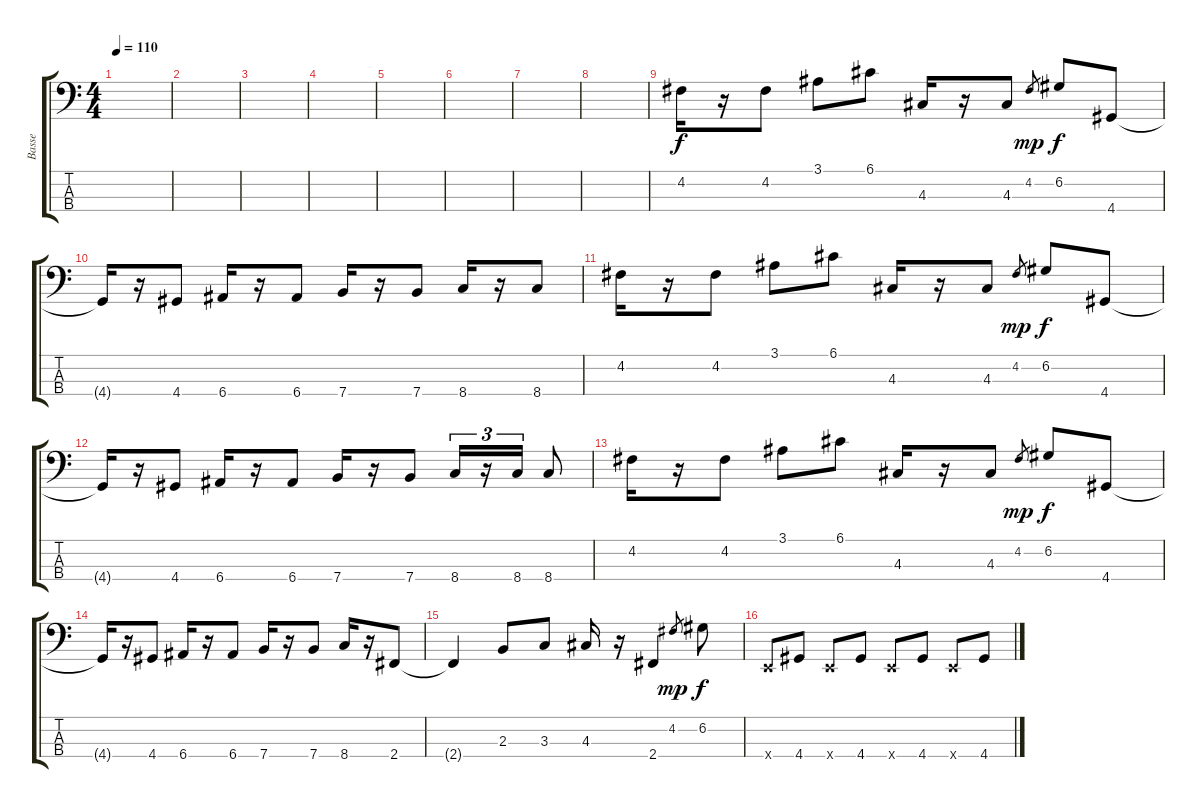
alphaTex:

\track ("Basse" "Basse") {instrument electricbassfinger}
\staff {score tabs}
\tuning (G2 D2 A1 E1) {hide}
\ts (4 4)
\tempo 110
\clef f4
\ks c
|
|
|
|
|
|
|
|
4.2.16 r.16 4.2.8 3.1.8 6.1.8 4.3.16 r.16 4.3.8 4.2.8{gr dy mp} 6.2.8{dy f} 4.4.8 |
4.4{t}.16 r.16 4.4.8 6.4.16 r.16 6.4.8 7.4.16 r.16 7.4.8 8.4.16 r.16 8.4.8 |
4.2.16 r.16 4.2.8 3.1.8 6.1.8 4.3.16 r.16 4.3.8 4.2.8{gr dy mp} 6.2.8{dy f} 4.4.8 |
4.4{t}.16 r.16 4.4.8 6.4.16 r.16 6.4.8 7.4.16 r.16 7.4.8 8.4.16{tu (3 2)} r.16{tu (3 2)} 8.4.16{tu (3 2)} 8.4.8 |
4.2.16 r.16 4.2.8 3.1.8 6.1.8 4.3.16 r.16 4.3.8 4.2.8{gr dy mp} 6.2.8{dy f} 4.4.8 |
4.4{t}.16 r.16 4.4.8 6.4.16 r.16 6.4.8 7.4.16 r.16 7.4.8 8.4.16 r.16 2.4.8 |
2.4{t}.4 2.3.8 3.3.8 4.3.16 r.16 2.4.4 4.2.8{gr dy mp} 6.2.8{dy f} |
0.4{x}.8 4.4.8 0.4{x}.8 4.4.8 0.4{x}.8 4.4.8 0.4{x}.8 4.4.8
